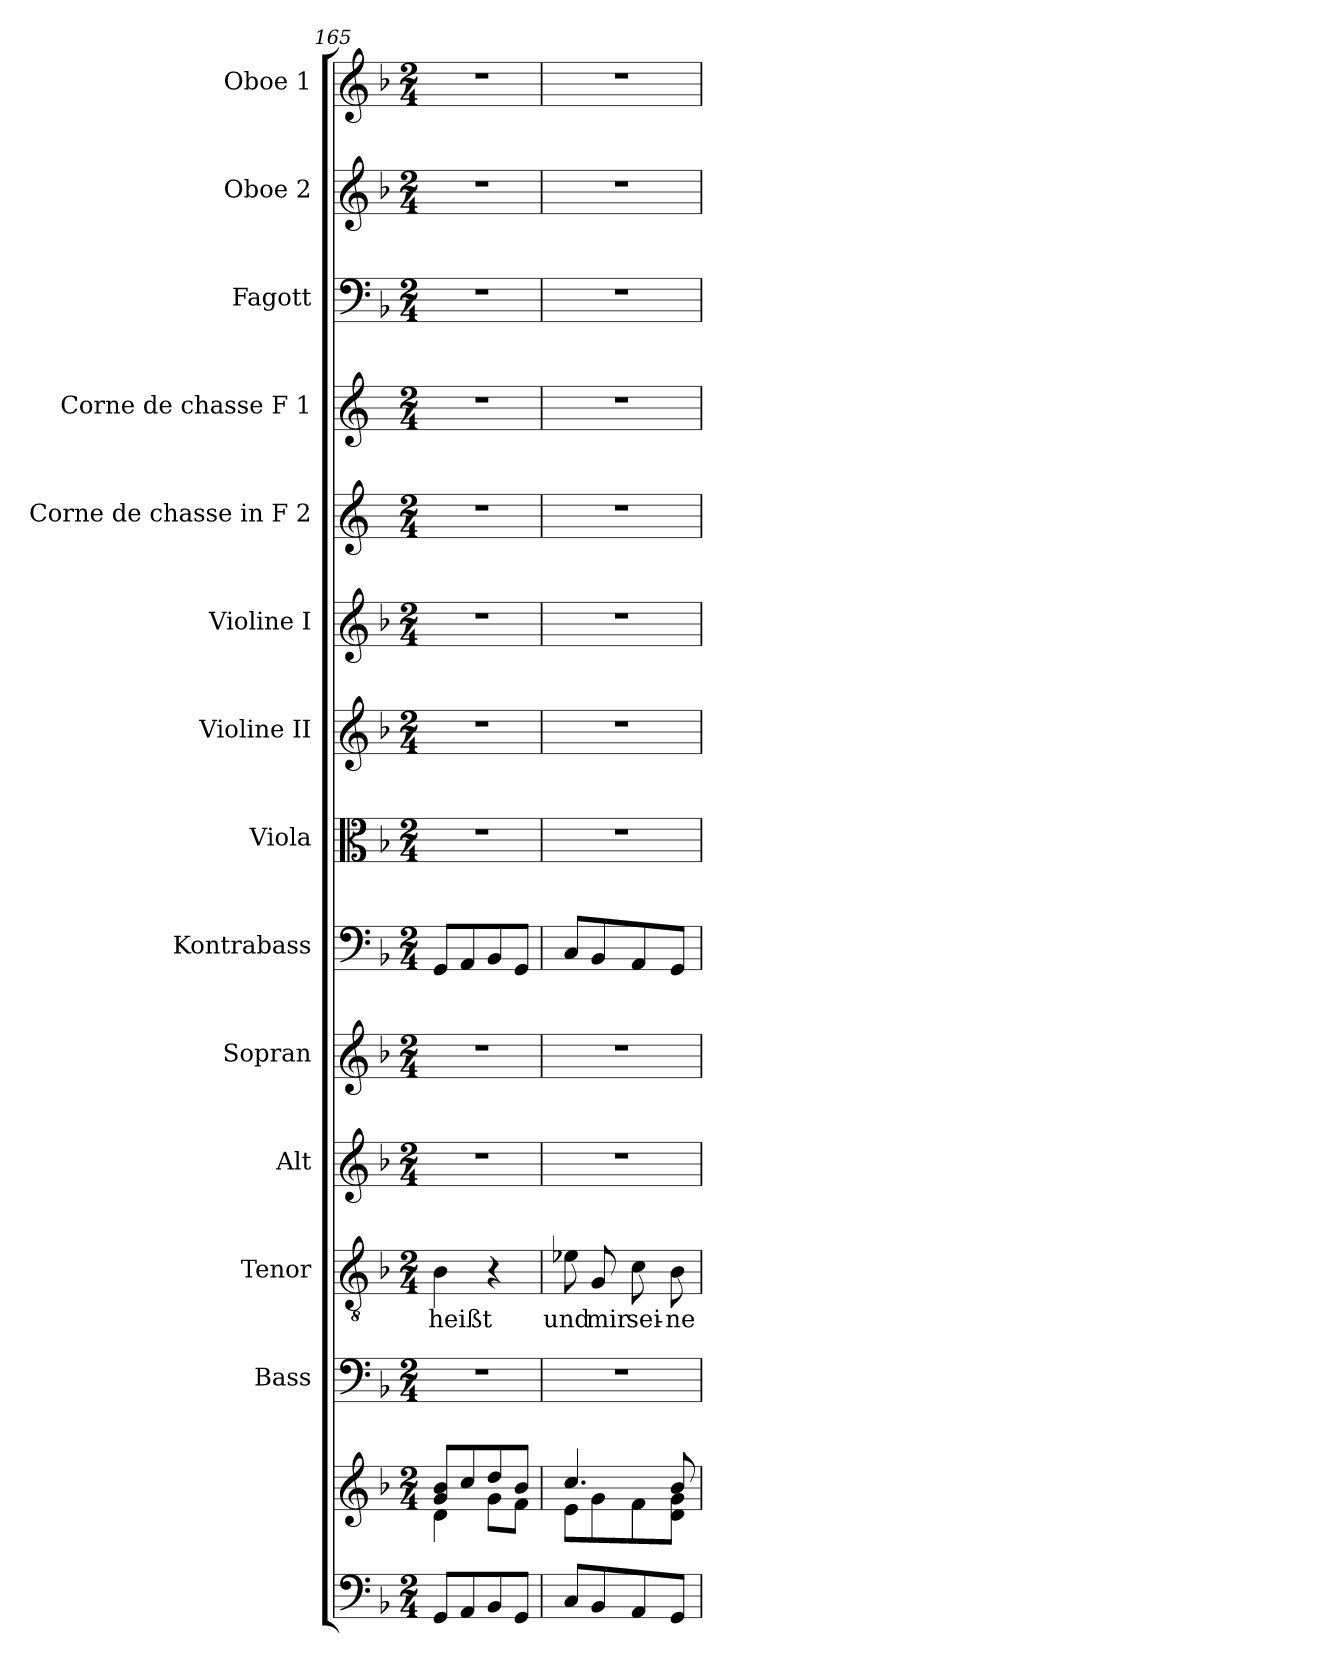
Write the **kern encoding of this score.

**kern	**kern	**kern	**kern	**text	**kern	**kern	**kern	**kern	**kern	**kern	**kern	**kern	**kern	**kern	**kern
*part14	*part14	*part13	*part12	*part12	*part11	*part10	*part9	*part8	*part7	*part6	*part5	*part4	*part3	*part2	*part1
*staff15	*staff14	*staff13	*staff12	*staff12	*staff11	*staff10	*staff9	*staff8	*staff7	*staff6	*staff5	*staff4	*staff3	*staff2	*staff1
*	*	*I"Bass	*I"Tenor	*	*I"Alt	*I"Sopran	*I"Kontrabass	*I"Viola	*I"Violine II	*I"Violine I	*I"Corne de chasse in F 2	*I"Corne de chasse F 1	*I"Fagott	*I"Oboe 2	*I"Oboe 1
*	*	*I'B.	*I'T.	*	*I'A.	*I'S.	*I'Kb.	*I'Vla.	*I'Vl. II	*I'Vl. I	*	*	*I'Fg.	*I'Ob. 2	*I'Ob. 1
*clefF4	*clefG2	*clefF4	*clefGv2	*	*clefG2	*clefG2	*clefF4	*clefC3	*clefG2	*clefG2	*clefG2	*clefG2	*clefF4	*clefG2	*clefG2
*	*	*	*	*	*	*	*ITrd7c12	*	*	*	*ITrd4c7	*ITrd4c7	*	*	*
*k[b-]	*k[b-]	*k[b-]	*k[b-]	*	*k[b-]	*k[b-]	*k[b-]	*k[b-]	*k[b-]	*k[b-]	*k[b-]	*k[b-]	*k[b-]	*k[b-]	*k[b-]
*F:	*F:	*F:	*F:	*	*F:	*F:	*F:	*F:	*F:	*F:	*F:	*F:	*F:	*F:	*F:
*M2/4	*M2/4	*M2/4	*M2/4	*	*M2/4	*M2/4	*M2/4	*M2/4	*M2/4	*M2/4	*M2/4	*M2/4	*M2/4	*M2/4	*M2/4
=165	=165	=165	=165	=165	=165	=165	=165	=165	=165	=165	=165	=165	=165	=165	=165
*	*^	*	*	*	*	*	*	*	*	*	*	*	*	*	*
!	!	!	!	!	!LO:LY:b	!	!	!	!	!	!	!	!	!	!	!
8GG/L	8g/ 8b-/L	4d\	2r	4B-\	heißt	2r	2r	8GGG/L	2r	2r	2r	2r	2r	2r	2r	2r
8AA/	8cc/	.	.	.	.	.	.	8AAA/	.	.	.	.	.	.	.	.
8BB-/	8dd/	8g\L	.	4r	.	.	.	8BBB-/	.	.	.	.	.	.	.	.
8GG/J	8b-/J	8f\J	.	.	.	.	.	8GGG/J	.	.	.	.	.	.	.	.
!!LO:PB:g=z
=166	=166	=166	=166	=166	=166	=166	=166	=166	=166	=166	=166	=166	=166	=166	=166	=166
!	!	!	!	!	!LO:LY:b	!	!	!	!	!	!	!	!	!	!	!
8C/L	4.cc/	8e\L	2r	8e-X\	und	2r	2r	8CC/L	2r	2r	2r	2r	2r	2r	2r	2r
!	!	!	!	!	!LO:LY:b	!	!	!	!	!	!	!	!	!	!	!
8BB-/	.	8g\	.	8G/	mir	.	.	8BBB-/	.	.	.	.	.	.	.	.
!	!	!	!	!	!LO:LY:b	!	!	!	!	!	!	!	!	!	!	!
8AA/	.	8f\	.	8c\	sei-	.	.	8AAA/	.	.	.	.	.	.	.	.
!	!	!	!	!	!LO:LY:b	!	!	!	!	!	!	!	!	!	!	!
8GG/J	8b-/	8d\ 8g\J	.	8B-\	-ne	.	.	8GGG/J	.	.	.	.	.	.	.	.
*	*v	*v	*	*	*	*	*	*	*	*	*	*	*	*	*	*
=	=	=	=	=	=	=	=	=	=	=	=	=	=	=	=
*-	*-	*-	*-	*-	*-	*-	*-	*-	*-	*-	*-	*-	*-	*-	*-
